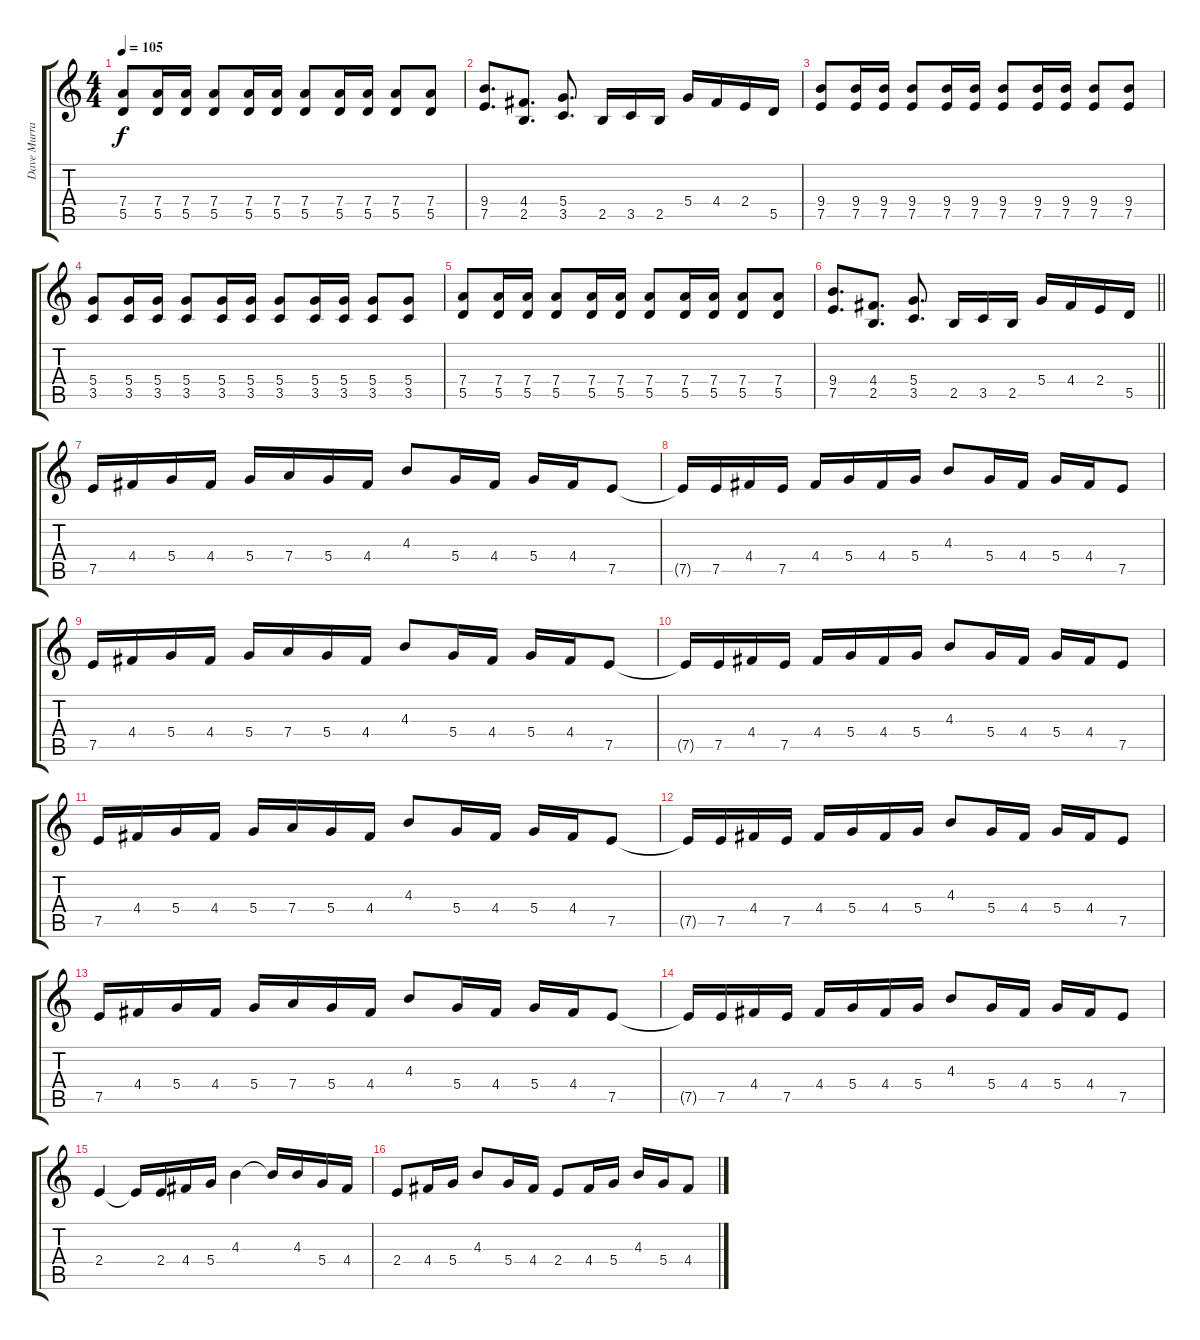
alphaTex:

\track ("Dave Murray" "Dave Murra") {instrument overdrivenguitar}
\staff {score tabs}
\tuning (E4 B3 G3 D3 A2 E2) {hide}
\ts (4 4)
\tempo 105
\clef g2
\ks c
(7.4 5.5).8{dy f} (7.4 5.5).16 (7.4 5.5).16 (7.4 5.5).8 (7.4 5.5).16 (7.4 5.5).16 (7.4 5.5).8 (7.4 5.5).16 (7.4 5.5).16 (7.4 5.5).8 (7.4 5.5).8 |
(9.4 7.5).8{d} (4.4 2.5).8{d} (5.4 3.5).8{d} 2.5.16 3.5.16 2.5.16 5.4.16 4.4.16 2.4.16 5.5.16 |
(9.4 7.5).8 (9.4 7.5).16 (9.4 7.5).16 (9.4 7.5).8 (9.4 7.5).16 (9.4 7.5).16 (9.4 7.5).8 (9.4 7.5).16 (9.4 7.5).16 (9.4 7.5).8 (9.4 7.5).8 |
(5.4 3.5).8 (5.4 3.5).16 (5.4 3.5).16 (5.4 3.5).8 (5.4 3.5).16 (5.4 3.5).16 (5.4 3.5).8 (5.4 3.5).16 (5.4 3.5).16 (5.4 3.5).8 (5.4 3.5).8 |
(7.4 5.5).8 (7.4 5.5).16 (7.4 5.5).16 (7.4 5.5).8 (7.4 5.5).16 (7.4 5.5).16 (7.4 5.5).8 (7.4 5.5).16 (7.4 5.5).16 (7.4 5.5).8 (7.4 5.5).8 |
\barLineRight lightlight
(9.4 7.5).8{d} (4.4 2.5).8{d} (5.4 3.5).8{d} 2.5.16 3.5.16 2.5.16 5.4.16 4.4.16 2.4.16 5.5.16 |
7.5.16 4.4.16 5.4.16 4.4.16 5.4.16 7.4.16 5.4.16 4.4.16 4.3.8 5.4.16 4.4.16 5.4.16 4.4.16 7.5.8 |
7.5{t}.16 7.5.16 4.4.16 7.5.16 4.4.16 5.4.16 4.4.16 5.4.16 4.3.8 5.4.16 4.4.16 5.4.16 4.4.16 7.5.8 |
7.5.16 4.4.16 5.4.16 4.4.16 5.4.16 7.4.16 5.4.16 4.4.16 4.3.8 5.4.16 4.4.16 5.4.16 4.4.16 7.5.8 |
7.5{t}.16 7.5.16 4.4.16 7.5.16 4.4.16 5.4.16 4.4.16 5.4.16 4.3.8 5.4.16 4.4.16 5.4.16 4.4.16 7.5.8 |
7.5.16 4.4.16 5.4.16 4.4.16 5.4.16 7.4.16 5.4.16 4.4.16 4.3.8 5.4.16 4.4.16 5.4.16 4.4.16 7.5.8 |
7.5{t}.16 7.5.16 4.4.16 7.5.16 4.4.16 5.4.16 4.4.16 5.4.16 4.3.8 5.4.16 4.4.16 5.4.16 4.4.16 7.5.8 |
7.5.16 4.4.16 5.4.16 4.4.16 5.4.16 7.4.16 5.4.16 4.4.16 4.3.8 5.4.16 4.4.16 5.4.16 4.4.16 7.5.8 |
7.5{t}.16 7.5.16 4.4.16 7.5.16 4.4.16 5.4.16 4.4.16 5.4.16 4.3.8 5.4.16 4.4.16 5.4.16 4.4.16 7.5.8 |
2.4.4 2.4{t}.16 2.4.16 4.4.16 5.4.16 4.3.4 4.3{t}.16 4.3.16 5.4.16 4.4.16 |
2.4.8 4.4.16 5.4.16 4.3.8 5.4.16 4.4.16 2.4.8 4.4.16 5.4.16 4.3.16 5.4.16 4.4.8
